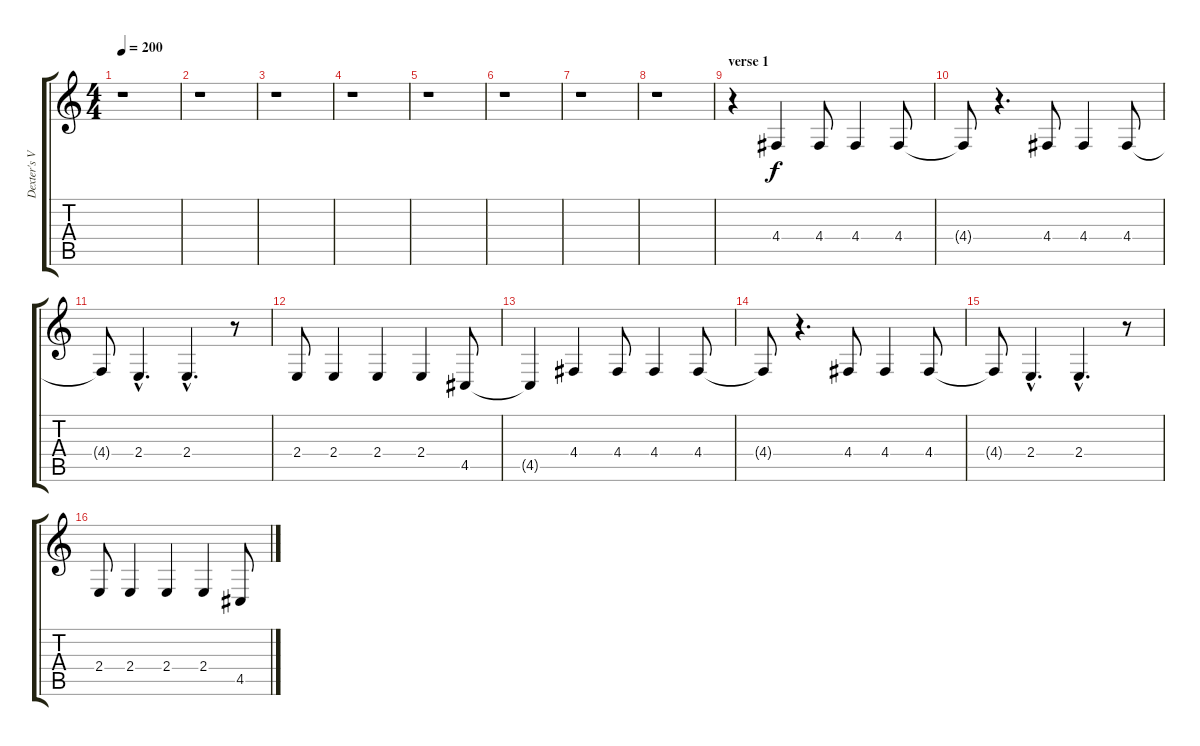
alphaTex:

\track ("Dexter's Vocal" "Dexter's V") {instrument oboe}
\staff {score tabs}
\tuning (E4 B3 G3 D3 A2 E2) {hide}
\ts (4 4)
\tempo 200
\clef g2
\ks c
r.1{dy f} |
r.1 |
r.1 |
r.1 |
r.1 |
r.1 |
r.1 |
r.1 |
\section ("" "verse 1")
r.4 4.4.4 4.4.8 4.4.4 4.4.8 |
4.4{t}.8 r.4{d} 4.4.8 4.4.4 4.4.8 |
4.4{t}.8 2.4{hac}.4{d} 2.4{hac}.4{d} r.8 |
2.4.8 2.4.4 2.4.4 2.4.4 4.5.8 |
4.5{t}.4 4.4.4 4.4.8 4.4.4 4.4.8 |
4.4{t}.8 r.4{d} 4.4.8 4.4.4 4.4.8 |
4.4{t}.8 2.4{hac}.4{d} 2.4{hac}.4{d} r.8 |
2.4.8 2.4.4 2.4.4 2.4.4 4.5.8
